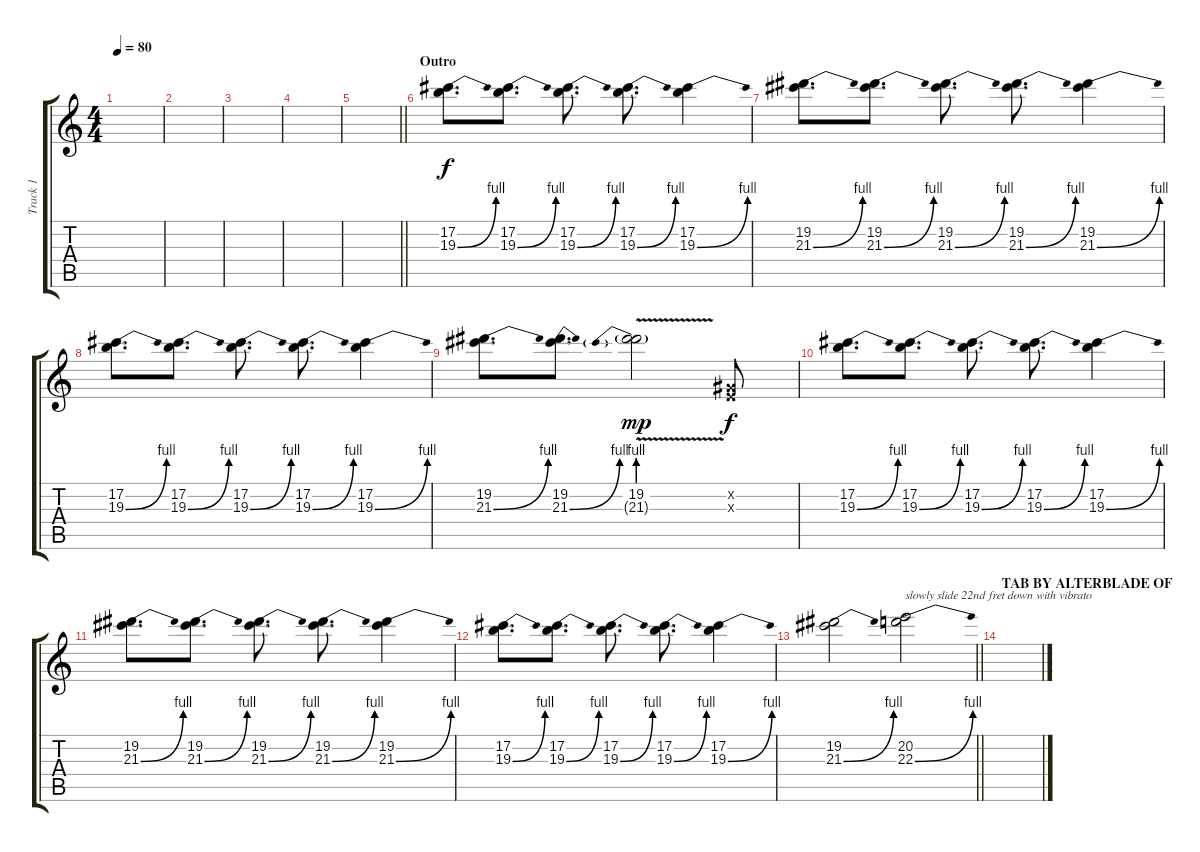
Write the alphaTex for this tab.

\track ("Track 1" "Track 1") {instrument overdrivenguitar}
\staff {score tabs}
\tuning (Db4 Ab3 E3 B2 Gb2 B1) {hide}
\ts (4 4)
\tempo 80
\clef g2
\ks c
|
|
|
|
\barLineRight lightlight
|
\section ("" "Outro")
(17.2 19.3{be (bend 0 0 60 4)}).8{d} (17.2 19.3{be (bend 0 0 60 4)}).8{d} (17.2 19.3{be (bend 0 0 60 4)}).8{d} (17.2 19.3{be (bend 0 0 60 4)}).8{d} (17.2 19.3{be (bend 0 0 60 4)}).4 |
(19.2 21.3{be (bend 0 0 60 4)}).8{d} (19.2 21.3{be (bend 0 0 60 4)}).8{d} (19.2 21.3{be (bend 0 0 60 4)}).8{d} (19.2 21.3{be (bend 0 0 60 4)}).8{d} (19.2 21.3{be (bend 0 0 60 4)}).4 |
(17.2 19.3{be (bend 0 0 60 4)}).8{d} (17.2 19.3{be (bend 0 0 60 4)}).8{d} (17.2 19.3{be (bend 0 0 60 4)}).8{d} (17.2 19.3{be (bend 0 0 60 4)}).8{d} (17.2 19.3{be (bend 0 0 60 4)}).4 |
(19.2 21.3{be (bend 0 0 60 4)}).8{d} (19.2 21.3{be (bend 0 0 60 4)}).8{d} (19.2{v} 21.3{be (prebend 0 4 60 4) g}).2{dy mp} (0.2{x} 0.3{x}).8{dy f} |
(17.2 19.3{be (bend 0 0 60 4)}).8{d} (17.2 19.3{be (bend 0 0 60 4)}).8{d} (17.2 19.3{be (bend 0 0 60 4)}).8{d} (17.2 19.3{be (bend 0 0 60 4)}).8{d} (17.2 19.3{be (bend 0 0 60 4)}).4 |
(19.2 21.3{be (bend 0 0 60 4)}).8{d} (19.2 21.3{be (bend 0 0 60 4)}).8{d} (19.2 21.3{be (bend 0 0 60 4)}).8{d} (19.2 21.3{be (bend 0 0 60 4)}).8{d} (19.2 21.3{be (bend 0 0 60 4)}).4 |
(17.2 19.3{be (bend 0 0 60 4)}).8{d} (17.2 19.3{be (bend 0 0 60 4)}).8{d} (17.2 19.3{be (bend 0 0 60 4)}).8{d} (17.2 19.3{be (bend 0 0 60 4)}).8{d} (17.2 19.3{be (bend 0 0 60 4)}).4 |
\barLineRight lightlight
(19.2 21.3{be (bend 0 0 60 4)}).2 (20.2 22.3{be (bend 0 0 60 4)}).2{txt "slowly slide 22nd fret down with vibrato"} |
\section ("" "TAB BY ALTERBLADE OF")
